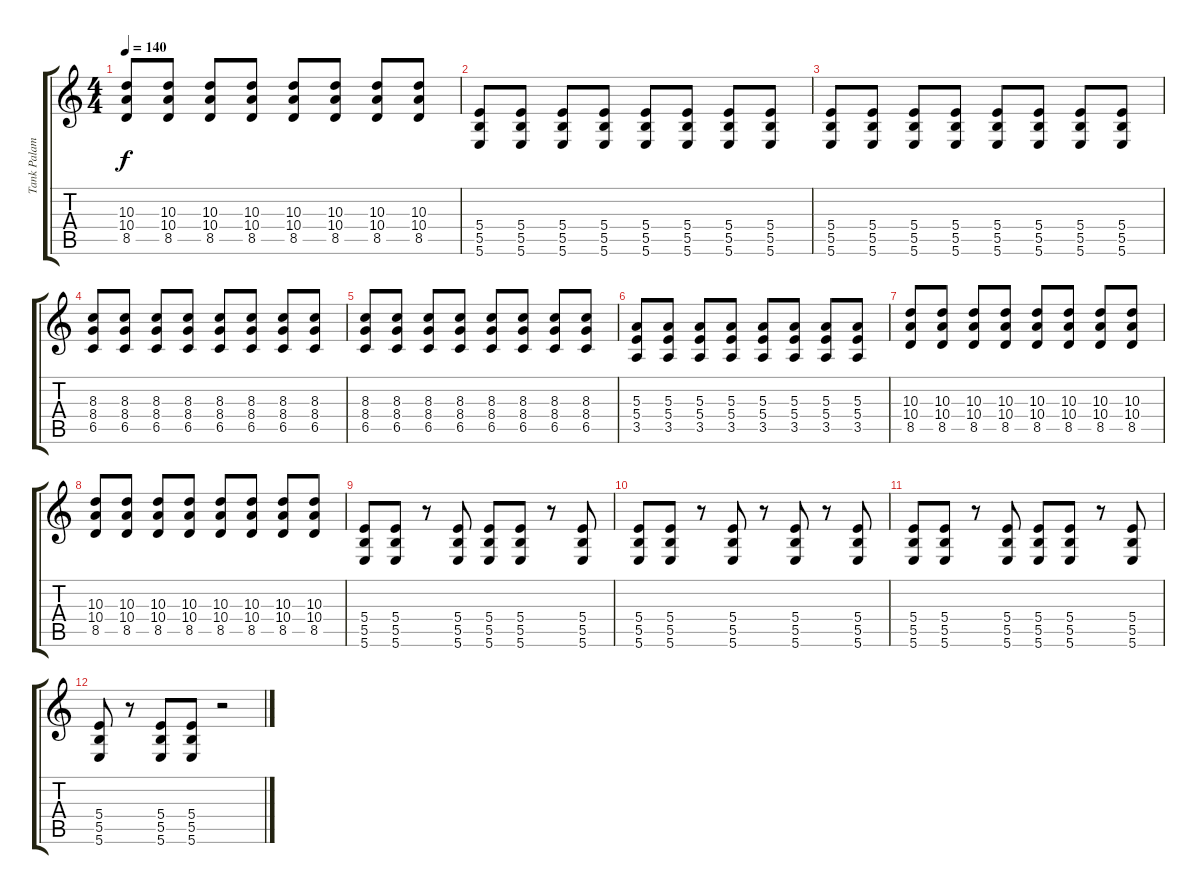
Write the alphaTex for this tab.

\track ("Tank Palamara II" "Tank Palam") {instrument distortionguitar}
\staff {score tabs}
\tuning (Db4 Ab3 E3 B2 Gb2 B1) {hide}
\ts (4 4)
\tempo 140
\clef g2
\ks c
(10.3 10.4 8.5).8{dy f} (10.3 10.4 8.5).8 (10.3 10.4 8.5).8 (10.3 10.4 8.5).8 (10.3 10.4 8.5).8 (10.3 10.4 8.5).8 (10.3 10.4 8.5).8 (10.3 10.4 8.5).8 |
(5.4 5.5 5.6).8 (5.4 5.5 5.6).8 (5.4 5.5 5.6).8 (5.4 5.5 5.6).8 (5.4 5.5 5.6).8 (5.4 5.5 5.6).8 (5.4 5.5 5.6).8 (5.4 5.5 5.6).8 |
(5.4 5.5 5.6).8 (5.4 5.5 5.6).8 (5.4 5.5 5.6).8 (5.4 5.5 5.6).8 (5.4 5.5 5.6).8 (5.4 5.5 5.6).8 (5.4 5.5 5.6).8 (5.4 5.5 5.6).8 |
(8.3 8.4 6.5).8 (8.3 8.4 6.5).8 (8.3 8.4 6.5).8 (8.3 8.4 6.5).8 (8.3 8.4 6.5).8 (8.3 8.4 6.5).8 (8.3 8.4 6.5).8 (8.3 8.4 6.5).8 |
(8.3 8.4 6.5).8 (8.3 8.4 6.5).8 (8.3 8.4 6.5).8 (8.3 8.4 6.5).8 (8.3 8.4 6.5).8 (8.3 8.4 6.5).8 (8.3 8.4 6.5).8 (8.3 8.4 6.5).8 |
(5.3 5.4 3.5).8 (5.3 5.4 3.5).8 (5.3 5.4 3.5).8 (5.3 5.4 3.5).8 (5.3 5.4 3.5).8 (5.3 5.4 3.5).8 (5.3 5.4 3.5).8 (5.3 5.4 3.5).8 |
(10.3 10.4 8.5).8 (10.3 10.4 8.5).8 (10.3 10.4 8.5).8 (10.3 10.4 8.5).8 (10.3 10.4 8.5).8 (10.3 10.4 8.5).8 (10.3 10.4 8.5).8 (10.3 10.4 8.5).8 |
(10.3 10.4 8.5).8 (10.3 10.4 8.5).8 (10.3 10.4 8.5).8 (10.3 10.4 8.5).8 (10.3 10.4 8.5).8 (10.3 10.4 8.5).8 (10.3 10.4 8.5).8 (10.3 10.4 8.5).8 |
(5.4 5.5 5.6).8 (5.4 5.5 5.6).8 r.8 (5.4 5.5 5.6).8 (5.4 5.5 5.6).8 (5.4 5.5 5.6).8 r.8 (5.4 5.5 5.6).8 |
(5.4 5.5 5.6).8 (5.4 5.5 5.6).8 r.8 (5.4 5.5 5.6).8 r.8 (5.4 5.5 5.6).8 r.8 (5.4 5.5 5.6).8 |
(5.4 5.5 5.6).8 (5.4 5.5 5.6).8 r.8 (5.4 5.5 5.6).8 (5.4 5.5 5.6).8 (5.4 5.5 5.6).8 r.8 (5.4 5.5 5.6).8 |
(5.4 5.5 5.6).8 r.8 (5.4 5.5 5.6).8 (5.4 5.5 5.6).8 r.2
